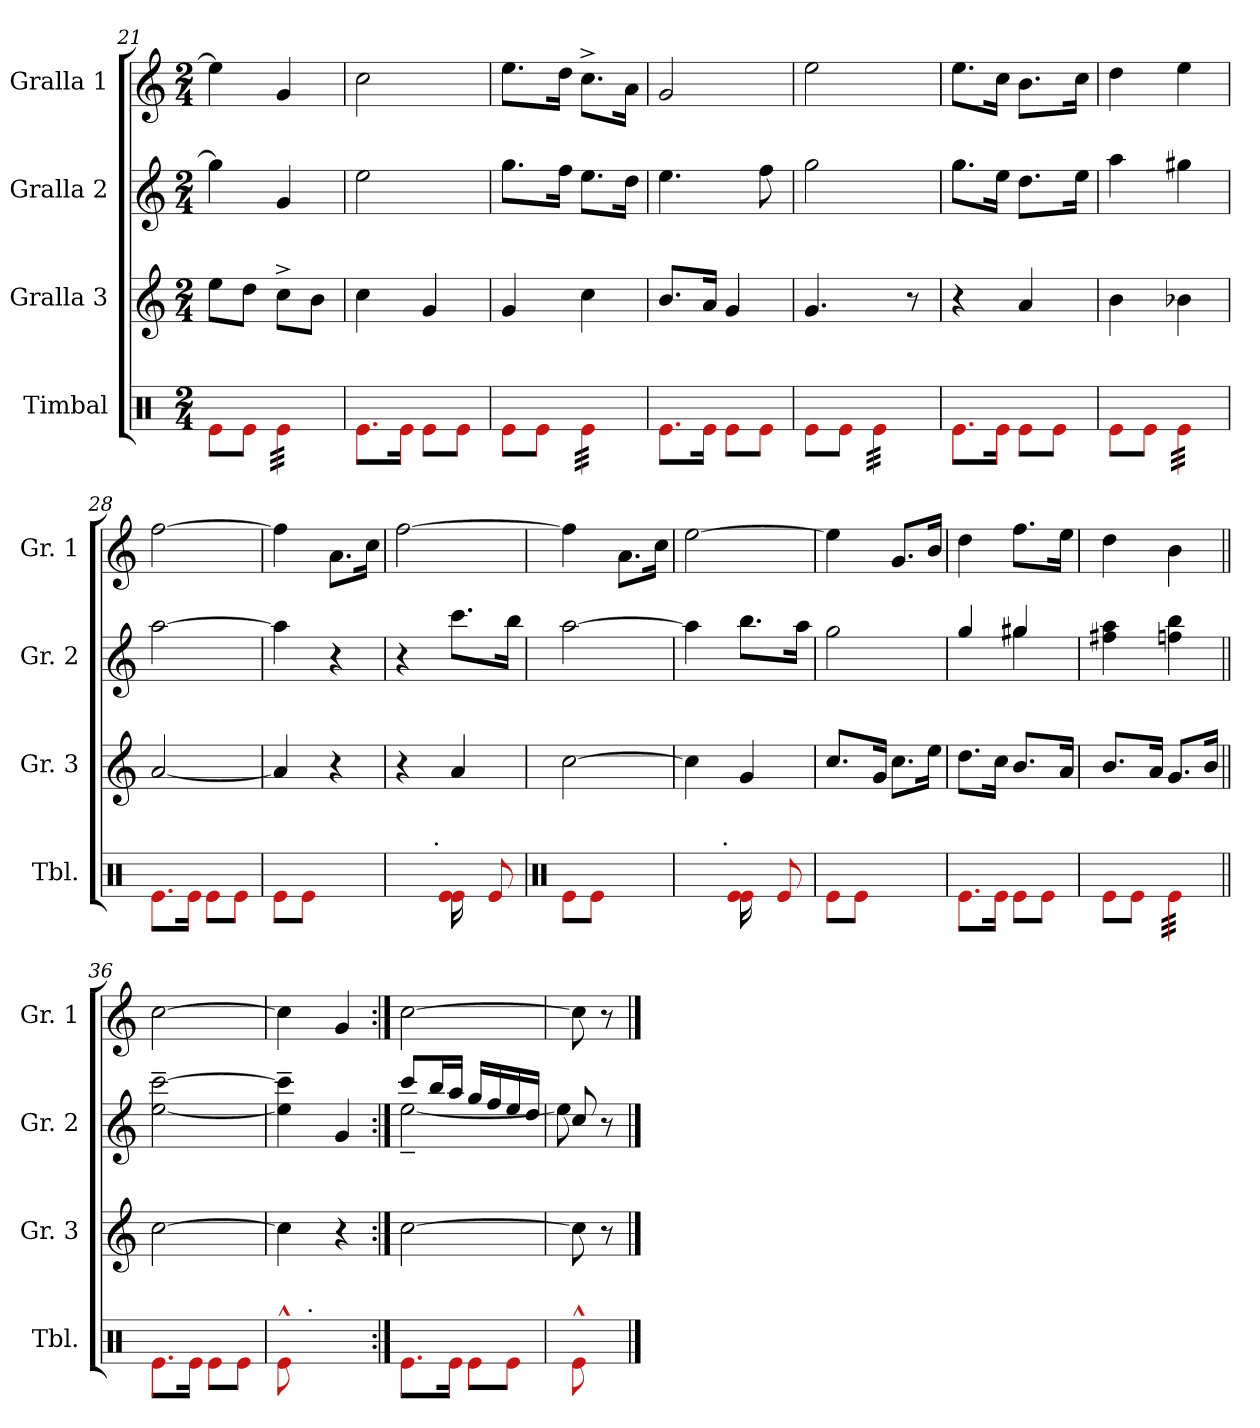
**kern	**kern	**kern	**kern
*part4	*part3	*part2	*part1
*staff4	*staff3	*staff2	*staff1
*I"Timbal	*I"Gralla 3	*I"Gralla 2	*I"Gralla 1
*I'Tbl.	*I'Gr. 3	*I'Gr. 2	*I'Gr. 1
!!LO:LB:g=z
*clefX	*clefG2	*clefG2	*clefG2
*k[]	*k[]	*k[]	*k[]
*M2/4	*M2/4	*M2/4	*M2/4
=21	=21	=21	=21
8e\L	8ee\L	4gg\]	4ee\]
8e\J	8dd\J	.	.
*tremolo	*	*	*
32e\LLL	8cc^\L	4g/	4g/
32e\	.	.	.
32e\	.	.	.
32e\	.	.	.
32e\	8b\J	.	.
32e\	.	.	.
32e\	.	.	.
32e\JJJ	.	.	.
*Xtremolo	*	*	*
=22	=22	=22	=22
8.e\L	4cc\	2ee\	2cc\
16e\Jk	.	.	.
8e\L	4g/	.	.
8e\J	.	.	.
=23	=23	=23	=23
8e\L	4g/	8.gg\L	8.ee\L
8e\J	.	.	.
.	.	16ff\Jk	16dd\Jk
*tremolo	*	*	*
32e\LLL	4cc\	8.ee\L	8.cc^\L
32e\	.	.	.
32e\	.	.	.
32e\	.	.	.
32e\	.	.	.
32e\	.	.	.
32e\	.	16dd\Jk	16a\Jk
32e\JJJ	.	.	.
*Xtremolo	*	*	*
=24	=24	=24	=24
8.e\L	8.b/L	4.ee\	2g/
16e\Jk	16a/Jk	.	.
8e\L	4g/	.	.
8e\J	.	8ff\	.
=25	=25	=25	=25
8e\L	4.g/	2gg\	2ee\
8e\J	.	.	.
*tremolo	*	*	*
32e\LLL	.	.	.
32e\	.	.	.
32e\	.	.	.
32e\	.	.	.
32e\	8r	.	.
32e\	.	.	.
32e\	.	.	.
32e\JJJ	.	.	.
*Xtremolo	*	*	*
=26	=26	=26	=26
8.e\L	4r	8.gg\L	8.ee\L
16e\Jk	.	16ee\Jk	16cc\Jk
8e\L	4a/	8.dd\L	8.b\L
8e\J	.	.	.
.	.	16ee\Jk	16cc\Jk
=27	=27	=27	=27
8e\L	4b\	4aa\	4dd\
8e\J	.	.	.
*tremolo	*	*	*
32e\LLL	4b-X\	4gg#X\	4ee\
32e\	.	.	.
32e\	.	.	.
32e\	.	.	.
32e\	.	.	.
32e\	.	.	.
32e\	.	.	.
32e\JJJ	.	.	.
*Xtremolo	*	*	*
=28	=28	=28	=28
8.e\L	[2a/	[2aa\	[2ff\
16e\Jk	.	.	.
8e\L	.	.	.
8e\J	.	.	.
=29	=29	=29	=29
8e\L	4a/]	4aa\]	4ff\]
8e\J	.	.	.
4ryy	4r	4r	8.a\L
.	.	.	16cc\Jk
=30	=30	=30	=30
*^	*	*	*
4ryy	8.ryy	4r	4r	[2ff\
!	!LO:TX:a:t=.	!	!	!
.	4ryy	.	.	.
16e\ 16e\	.	4a/	8.ccc\L	.
16ryy	.	.	.	.
8e/	.	.	.	.
.	16ryy	.	16bb\Jk	.
*v	*v	*	*	*
!!LO:PB:g=z
=31	=31	=31	=31
*clefX	*	*	*
8e\L	[2cc\	[2aa\	4ff\]
8e\J	.	.	.
4ryy	.	.	8.a\L
.	.	.	16cc\Jk
=32	=32	=32	=32
*^	*	*	*
4ryy	8.ryy	4cc\]	4aa\]	[2ee\
!	!LO:TX:a:t=.	!	!	!
.	4ryy	.	.	.
16e\ 16e\	.	4g/	8.bb\L	.
16ryy	.	.	.	.
8e/	.	.	.	.
.	16ryy	.	16aa\Jk	.
*v	*v	*	*	*
=33	=33	=33	=33
8e\L	8.cc/L	2gg\	4ee\]
8e\J	.	.	.
.	16g/Jk	.	.
4ryy	8.cc\L	.	8.g/L
.	16ee\Jk	.	16b/Jk
=34	=34	=34	=34
*	*	*^	*
8.e\L	8.dd\L	4gg/	4ryy	4dd\
16e\Jk	16cc\Jk	.	.	.
8e\L	8.b/L	4gg#X/	4gg#\	8.ff\L
8e\J	.	.	.	.
.	16a/Jk	.	.	16ee\Jk
*	*	*v	*v	*
=35	=35	=35	=35
8e\L	8.b/L	4ff#X\ 4aa\	4dd\
8e\J	.	.	.
.	16a/Jk	.	.
*tremolo	*	*	*
32e\LLL	8.g/L	4ffn\ 4bb\	4b\
32e\	.	.	.
32e\	.	.	.
32e\	.	.	.
32e\	.	.	.
32e\	.	.	.
32e\	16b/Jk	.	.
32e\JJJ	.	.	.
*Xtremolo	*	*	*
=36||	=36||	=36||	=36||
8.e\L	[2cc\	[2ee\~ [2ccc\~	[2cc\
16e\Jk	.	.	.
8e\L	.	.	.
8e\J	.	.	.
=37	=37	=37	=37
8e^^\	4cc\]	4ee\]~ 4ccc\]~	4cc\]
!LO:TX:a:t=.	!	!	!
4.ryy	.	.	.
.	4r	4g/	4g/
=38:|!	=38:|!	=38:|!	=38:|!
*	*	*^	*
8.e\L	[2cc\	8ccc/L	[2ee~\	[2cc\
.	.	16bb/L	.	.
16e\Jk	.	16aa/JJ	.	.
8e\L	.	16gg/LL	.	.
.	.	16ff/	.	.
8e\J	.	16ee/	.	.
.	.	16dd/JJ	.	.
=39	=39	=39	=39	=39
8e^^\	8cc\]	8cc/	8ee\]	8cc\]
8ryy	8r	8r	8ryy	8r
*	*	*v	*v	*
==	==	==	==
*-	*-	*-	*-
